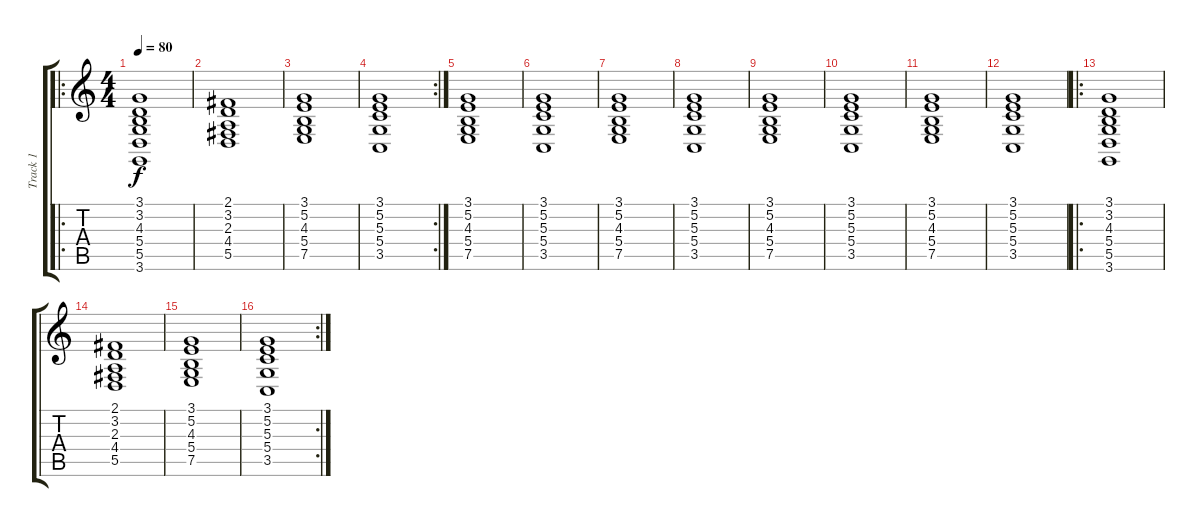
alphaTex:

\track ("Track 1" "Track 1") {instrument stringensemble1}
\staff {score tabs}
\tuning (E4 B3 G3 D3 A2 E2) {hide}
\ro
\ts (4 4)
\tempo 80
\clef g2
\ks c
(3.1 3.2 4.3 5.4 5.5 3.6).1{dy f} |
(2.1 3.2 2.3 4.4 5.5).1 |
(3.1 5.2 4.3 5.4 7.5).1{instrument stringensemble1} |
\rc 2
(3.1 5.2 5.3 5.4 3.5).1 |
(3.1 5.2 4.3 5.4 7.5).1 |
(3.1 5.2 5.3 5.4 3.5).1 |
(3.1 5.2 4.3 5.4 7.5).1{instrument stringensemble1} |
(3.1 5.2 5.3 5.4 3.5).1 |
(3.1 5.2 4.3 5.4 7.5).1 |
(3.1 5.2 5.3 5.4 3.5).1 |
(3.1 5.2 4.3 5.4 7.5).1{instrument stringensemble1} |
(3.1 5.2 5.3 5.4 3.5).1 |
\ro
(3.1 3.2 4.3 5.4 5.5 3.6).1 |
(2.1 3.2 2.3 4.4 5.5).1 |
(3.1 5.2 4.3 5.4 7.5).1{instrument stringensemble1} |
\rc 2
(3.1 5.2 5.3 5.4 3.5).1
